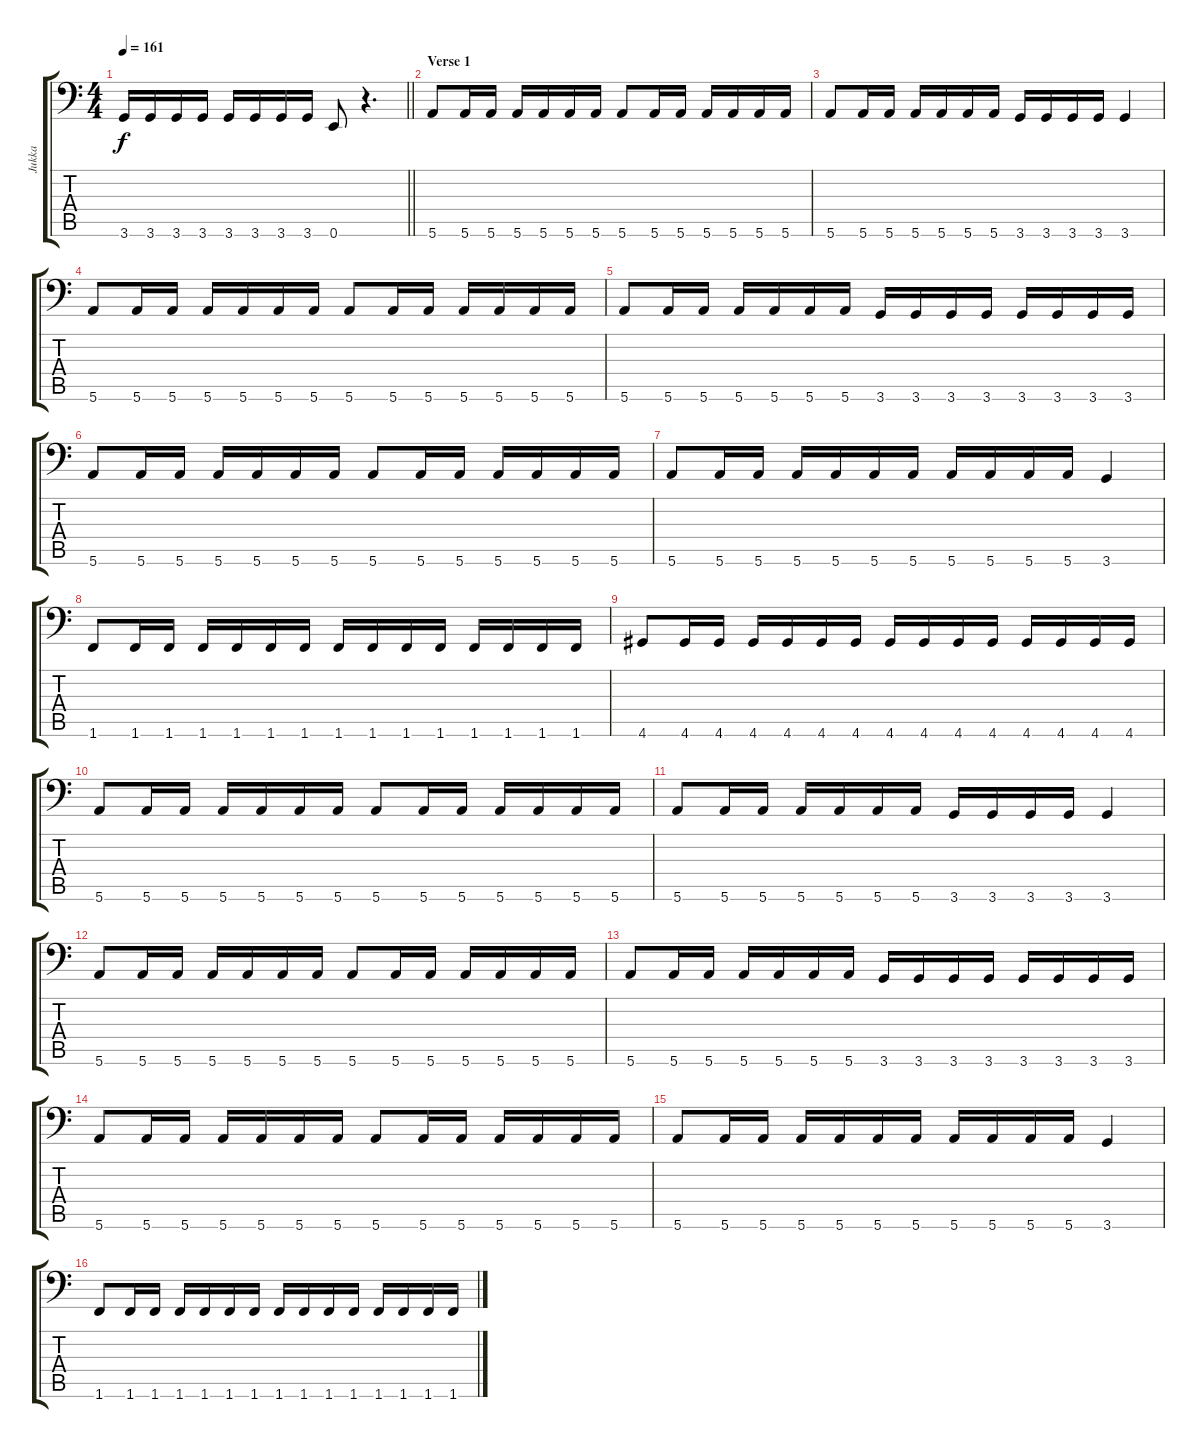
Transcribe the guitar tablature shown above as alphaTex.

\track ("Jukka" "Jukka") {instrument electricbassfinger}
\staff {score tabs}
\tuning (E3 B2 G2 D2 A1 E1) {hide}
\ts (4 4)
\tempo 161
\clef f4
\barLineRight lightlight
\ks c
3.6.16{dy f} 3.6.16 3.6.16 3.6.16 3.6.16 3.6.16 3.6.16 3.6.16 0.6.8 r.4{d} |
\section ("" "Verse 1")
5.6.8 5.6.16 5.6.16 5.6.16 5.6.16 5.6.16 5.6.16 5.6.8 5.6.16 5.6.16 5.6.16 5.6.16 5.6.16 5.6.16 |
5.6.8 5.6.16 5.6.16 5.6.16 5.6.16 5.6.16 5.6.16 3.6.16 3.6.16 3.6.16 3.6.16 3.6.4 |
5.6.8 5.6.16 5.6.16 5.6.16 5.6.16 5.6.16 5.6.16 5.6.8 5.6.16 5.6.16 5.6.16 5.6.16 5.6.16 5.6.16 |
5.6.8 5.6.16 5.6.16 5.6.16 5.6.16 5.6.16 5.6.16 3.6.16 3.6.16 3.6.16 3.6.16 3.6.16 3.6.16 3.6.16 3.6.16 |
5.6.8 5.6.16 5.6.16 5.6.16 5.6.16 5.6.16 5.6.16 5.6.8 5.6.16 5.6.16 5.6.16 5.6.16 5.6.16 5.6.16 |
5.6.8 5.6.16 5.6.16 5.6.16 5.6.16 5.6.16 5.6.16 5.6.16 5.6.16 5.6.16 5.6.16 3.6.4 |
1.6.8 1.6.16 1.6.16 1.6.16 1.6.16 1.6.16 1.6.16 1.6.16 1.6.16 1.6.16 1.6.16 1.6.16 1.6.16 1.6.16 1.6.16 |
4.6.8 4.6.16 4.6.16 4.6.16 4.6.16 4.6.16 4.6.16 4.6.16 4.6.16 4.6.16 4.6.16 4.6.16 4.6.16 4.6.16 4.6.16 |
5.6.8 5.6.16 5.6.16 5.6.16 5.6.16 5.6.16 5.6.16 5.6.8 5.6.16 5.6.16 5.6.16 5.6.16 5.6.16 5.6.16 |
5.6.8 5.6.16 5.6.16 5.6.16 5.6.16 5.6.16 5.6.16 3.6.16 3.6.16 3.6.16 3.6.16 3.6.4 |
5.6.8 5.6.16 5.6.16 5.6.16 5.6.16 5.6.16 5.6.16 5.6.8 5.6.16 5.6.16 5.6.16 5.6.16 5.6.16 5.6.16 |
5.6.8 5.6.16 5.6.16 5.6.16 5.6.16 5.6.16 5.6.16 3.6.16 3.6.16 3.6.16 3.6.16 3.6.16 3.6.16 3.6.16 3.6.16 |
5.6.8 5.6.16 5.6.16 5.6.16 5.6.16 5.6.16 5.6.16 5.6.8 5.6.16 5.6.16 5.6.16 5.6.16 5.6.16 5.6.16 |
5.6.8 5.6.16 5.6.16 5.6.16 5.6.16 5.6.16 5.6.16 5.6.16 5.6.16 5.6.16 5.6.16 3.6.4 |
1.6.8 1.6.16 1.6.16 1.6.16 1.6.16 1.6.16 1.6.16 1.6.16 1.6.16 1.6.16 1.6.16 1.6.16 1.6.16 1.6.16 1.6.16
